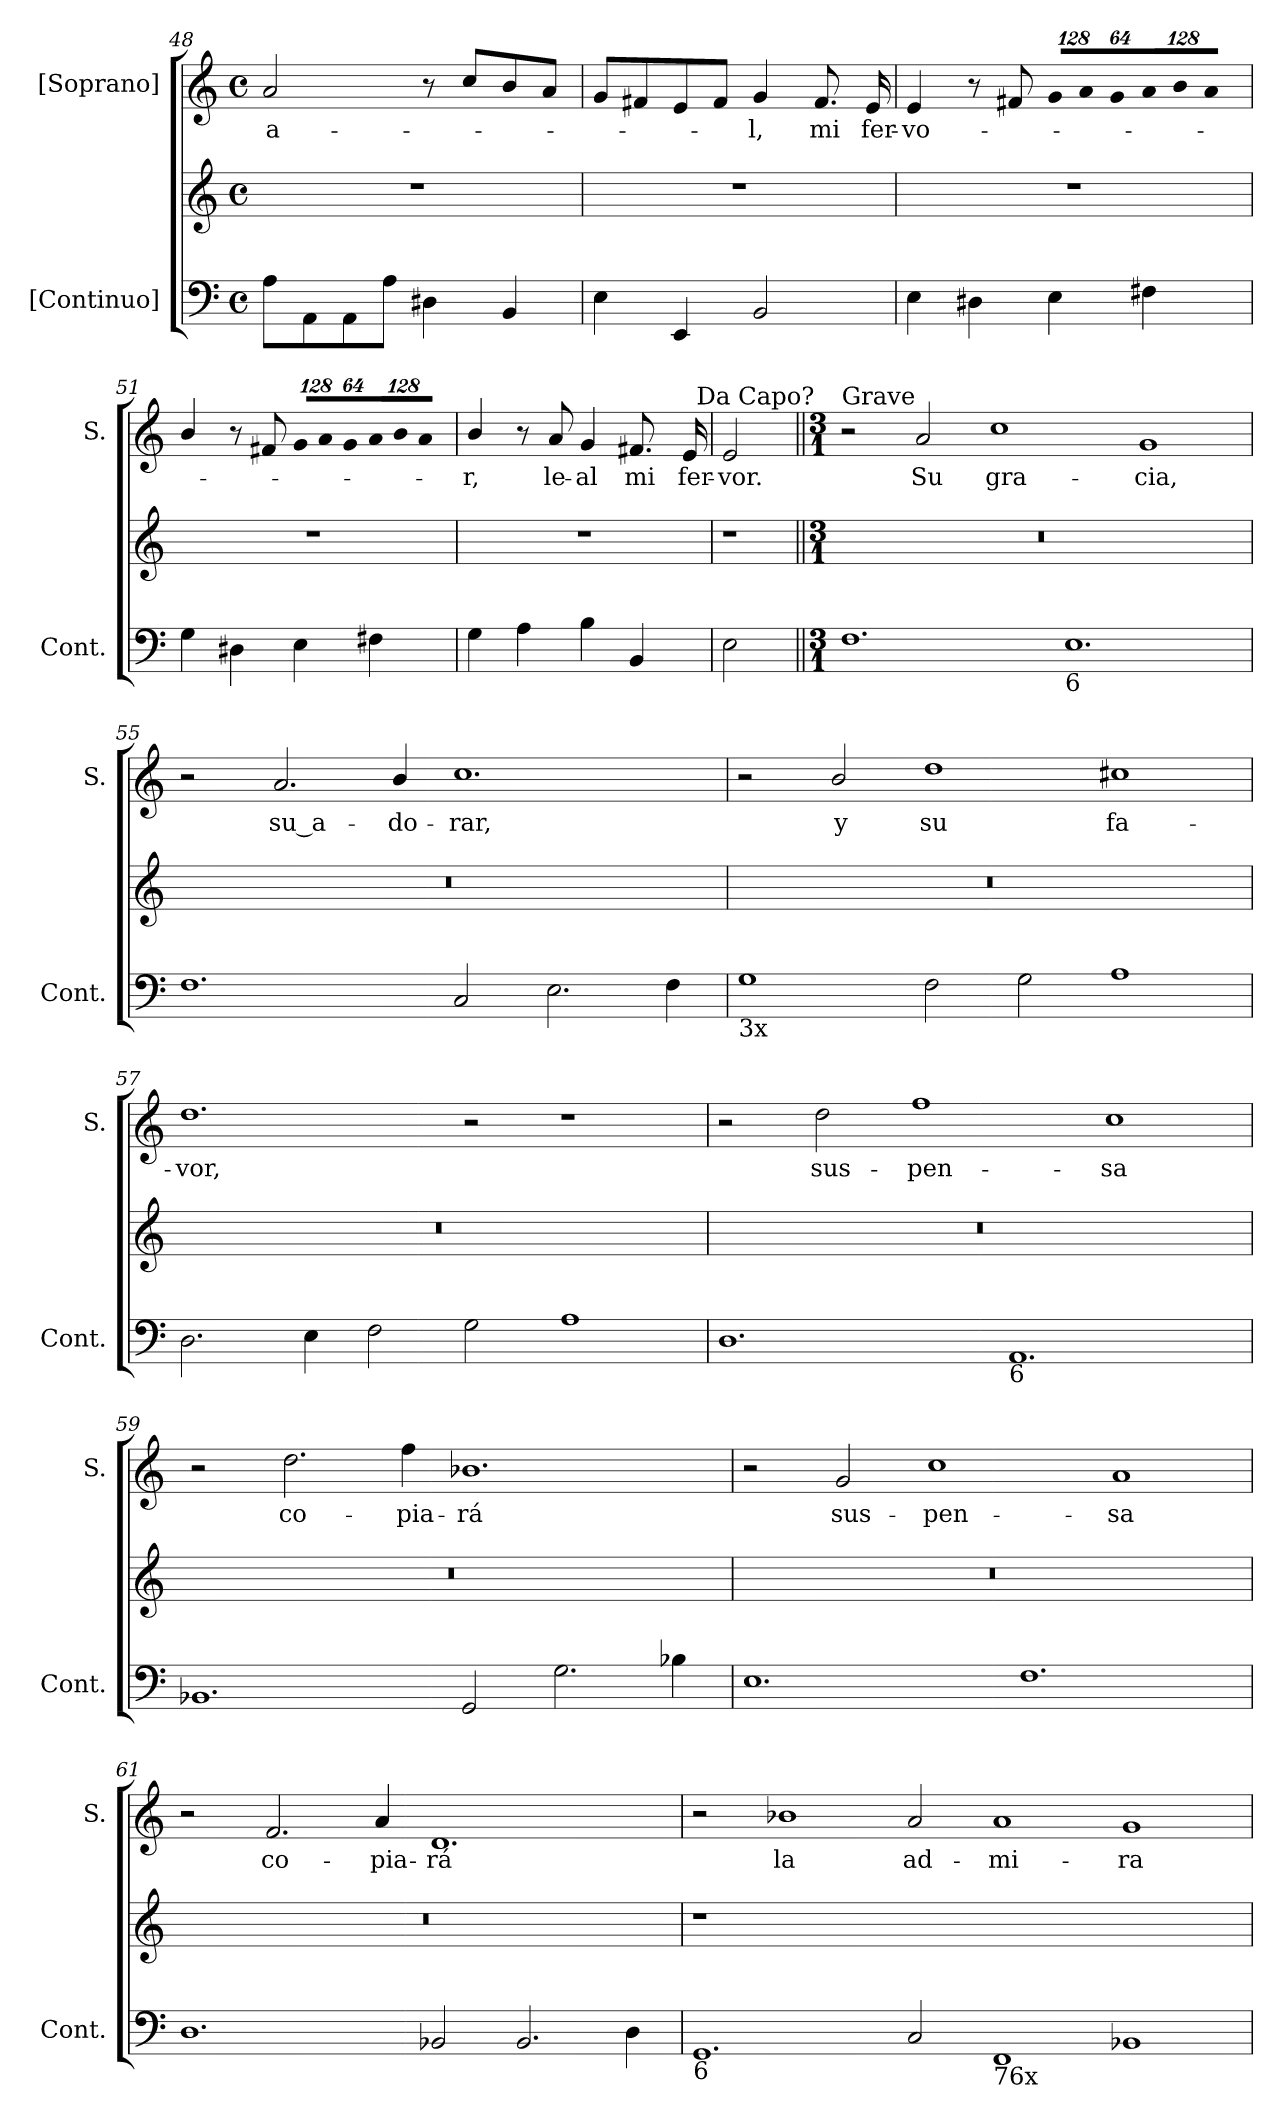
**kern	**kern	**kern	**text
*part2	*part2	*part1	*part1
*staff3	*staff2	*staff1	*staff1
*I"[Continuo]	*	*I"[Soprano]	*
*I'Cont.	*	*I'S.	*
*clefF4	*clefG2	*clefG2	*
*k[]	*k[]	*k[]	*
*C:	*C:	*C:	*
*M4/4	*M4/4	*M4/4	*
*met(c)	*met(c)	*met(c)	*
=48	=48	=48	=48
!	!	!	!LO:LY:b:color=#000000
8Ai\L	1r	2ai/	-a-
8AAi\	.	.	.
8AAi\	.	.	.
8Ai\J	.	.	.
4D#Xi\	.	8r	.
.	.	8cci/L	.
4BBi/	.	8bi/	.
.	.	8ai/J	.
=49	=49	=49	=49
4Ei\	1r	8gi/L	.
.	.	8f#Xi/	.
4EEi/	.	8ei/	.
.	.	8f#i/J	.
!	!	!	!LO:LY:b:color=#000000
2BBi/	.	4gi/	-l,
!	!	!	!LO:LY:b:color=#000000
.	.	8.f#i/	mi
!	!	!	!LO:LY:b:color=#000000
.	.	16ei/	fer-
!!LO:LB:g=z
=50	=50	=50	=50
!	!	!	!LO:LY:b:color=#000000
4Ei\	1r	4ei/	-vo-
4D#Xi\	.	8r	.
.	.	8f#Xi/	.
*	*	*Xbrackettup	*
!	!	!LO:N:vis=8	!
4Ei\	.	1024%85gi/L	.
!	!	!LO:N:vis=8	!
.	.	1024%85ai/	.
!	!	!LO:N:vis=8	!
.	.	512%43gi/J	.
!	!	!LO:N:vis=8	!
4F#Xi\	.	1024%85ai/L	.
!	!	!LO:N:vis=8	!
.	.	1024%85bi/	.
!	!	!LO:N:vis=8	!
.	.	512%43ai/J	.
=51	=51	=51	=51
4Gi\	1r	4bi/	.
4D#Xi\	.	8r	.
.	.	8f#Xi/	.
!	!	!LO:N:vis=8	!
4Ei\	.	1024%85gi/L	.
!	!	!LO:N:vis=8	!
.	.	1024%85ai/	.
!	!	!LO:N:vis=8	!
.	.	512%43gi/J	.
!	!	!LO:N:vis=8	!
4F#Xi\	.	1024%85ai/L	.
!	!	!LO:N:vis=8	!
.	.	1024%85bi/	.
!	!	!LO:N:vis=8	!
.	.	512%43ai/J	.
=52	=52	=52	=52
!	!	!	!LO:LY:b:color=#000000
*	*	*^	*
4Gi\	1r	4bi/	2ryy	-r,
4Ai\	.	8r	.	.
!	!	!	!	!LO:LY:b:color=#000000
.	.	8ai/	.	le-
!	!	!	!	!LO:LY:b:color=#000000
4Bi\	.	4gi/	4ryy	-al
!	!	!	!	!LO:LY:b:color=#000000
4BBi/	.	8.f#Xi/	8ryy	mi
.	.	.	16ryy	.
!	!	!	!	!LO:LY:b:color=#000000
.	.	16ei/	64...ryy	fer-
!	!	!	!LO:TX:a:t=Da Capo?	!
.	.	.	32ryy	.
.	.	.	512ryy	.
=53	=53	=53	=53	=53
!	!LO:N:vis=1	!	!	!
*	*	*v	*v	*
*	*	*^	*
!	!	!	!	!LO:LY:b:color=#000000
*	*	*v	*v	*
2Ei\	2r	2ei/	-vor.
!!LO:PB:g=z
=54||	=54||	=54||	=54||
*M3/1	*M3/1	*M3/1	*
!	!	!LO:TX:a:t=Grave	!
!	!LO:N:vis=1	!	!
1.Fi	0.r	2r	.
!	!	!	!LO:LY:b:color=#000000
.	.	2ai/	Su
!	!	!	!LO:LY:b:color=#000000
.	.	1cci	gra-
!LO:TX:b:t=6	!	!	!
1.Ei	.	.	.
!	!	!	!LO:LY:b:color=#000000
.	.	1gi	-cia,
=55	=55	=55	=55
!	!LO:N:vis=1	!	!
1.Fi	0.r	2r	.
!	!	!	!LO:LY:b:color=#000000
.	.	2.ai/	su_a-
!	!	!	!LO:LY:b:color=#000000
.	.	4bi/	-do-
!	!	!	!LO:LY:b:color=#000000
2Ci/	.	1.cci	-rar,
2.Ei\	.	.	.
4Fi\	.	.	.
=56	=56	=56	=56
!LO:TX:b:t=3x	!	!	!
!	!LO:N:vis=1	!	!
1Gi	0.r	2r	.
!	!	!	!LO:LY:b:color=#000000
.	.	2bi/	y
!	!	!	!LO:LY:b:color=#000000
2Fi\	.	1ddi	su
2Gi\	.	.	.
!	!	!	!LO:LY:b:color=#000000
1Ai	.	1cc#Xi	fa-
=57	=57	=57	=57
!	!LO:N:vis=1	!	!
!	!	!	!LO:LY:b:color=#000000
2.Di\	0.r	1.ddi	-vor,
4Ei\	.	.	.
2Fi\	.	.	.
2Gi\	.	2r	.
1Ai	.	1r	.
=58	=58	=58	=58
!	!LO:N:vis=1	!	!
1.Di	0.r	2r	.
!	!	!	!LO:LY:b:color=#000000
.	.	2ddi\	sus-
!	!	!	!LO:LY:b:color=#000000
.	.	1ffi	-pen-
!LO:TX:b:t=6	!	!	!
1.AAi	.	.	.
!	!	!	!LO:LY:b:color=#000000
.	.	1cci	-sa
!!LO:LB:g=z
=59	=59	=59	=59
!	!LO:N:vis=1	!	!
1.BB-Xi	0.r	2r	.
!	!	!	!LO:LY:b:color=#000000
.	.	2.ddi\	co-
!	!	!	!LO:LY:b:color=#000000
.	.	4ffi\	-pia-
!	!	!	!LO:LY:b:color=#000000
2GGi/	.	1.b-Xi	-rá
2.Gi\	.	.	.
4B-Xi\	.	.	.
=60	=60	=60	=60
!	!LO:N:vis=1	!	!
1.Ei	0.r	2r	.
!	!	!	!LO:LY:b:color=#000000
.	.	2gi/	sus-
!	!	!	!LO:LY:b:color=#000000
.	.	1cci	-pen-
1.Fi	.	.	.
!	!	!	!LO:LY:b:color=#000000
.	.	1ai	-sa
=61	=61	=61	=61
!	!LO:N:vis=1	!	!
1.Di	0.r	2r	.
!	!	!	!LO:LY:b:color=#000000
.	.	2.fi/	co-
!	!	!	!LO:LY:b:color=#000000
.	.	4ai/	-pia-
!	!	!	!LO:LY:b:color=#000000
2BB-Xi/	.	1.di	-rá
2.BB-i/	.	.	.
4Di\	.	.	.
=62	=62	=62	=62
!LO:TX:b:t=6	!	!	!
!	!LO:N:vis=1	!	!
1.GGi	00r	2r	.
!	!	!	!LO:LY:b:color=#000000
.	.	1b-Xi	la
!	!	!	!LO:LY:b:color=#000000
2Ci/	.	2ai/	ad-
!LO:TX:b:t=76x	!	!	!
!	!	!	!LO:LY:b:color=#000000
1FFi	.	1ai	-mi-
!	!	!	!LO:LY:b:color=#000000
1BB-Xi	.	1gi	-ra-
=	=	=	=
*-	*-	*-	*-
